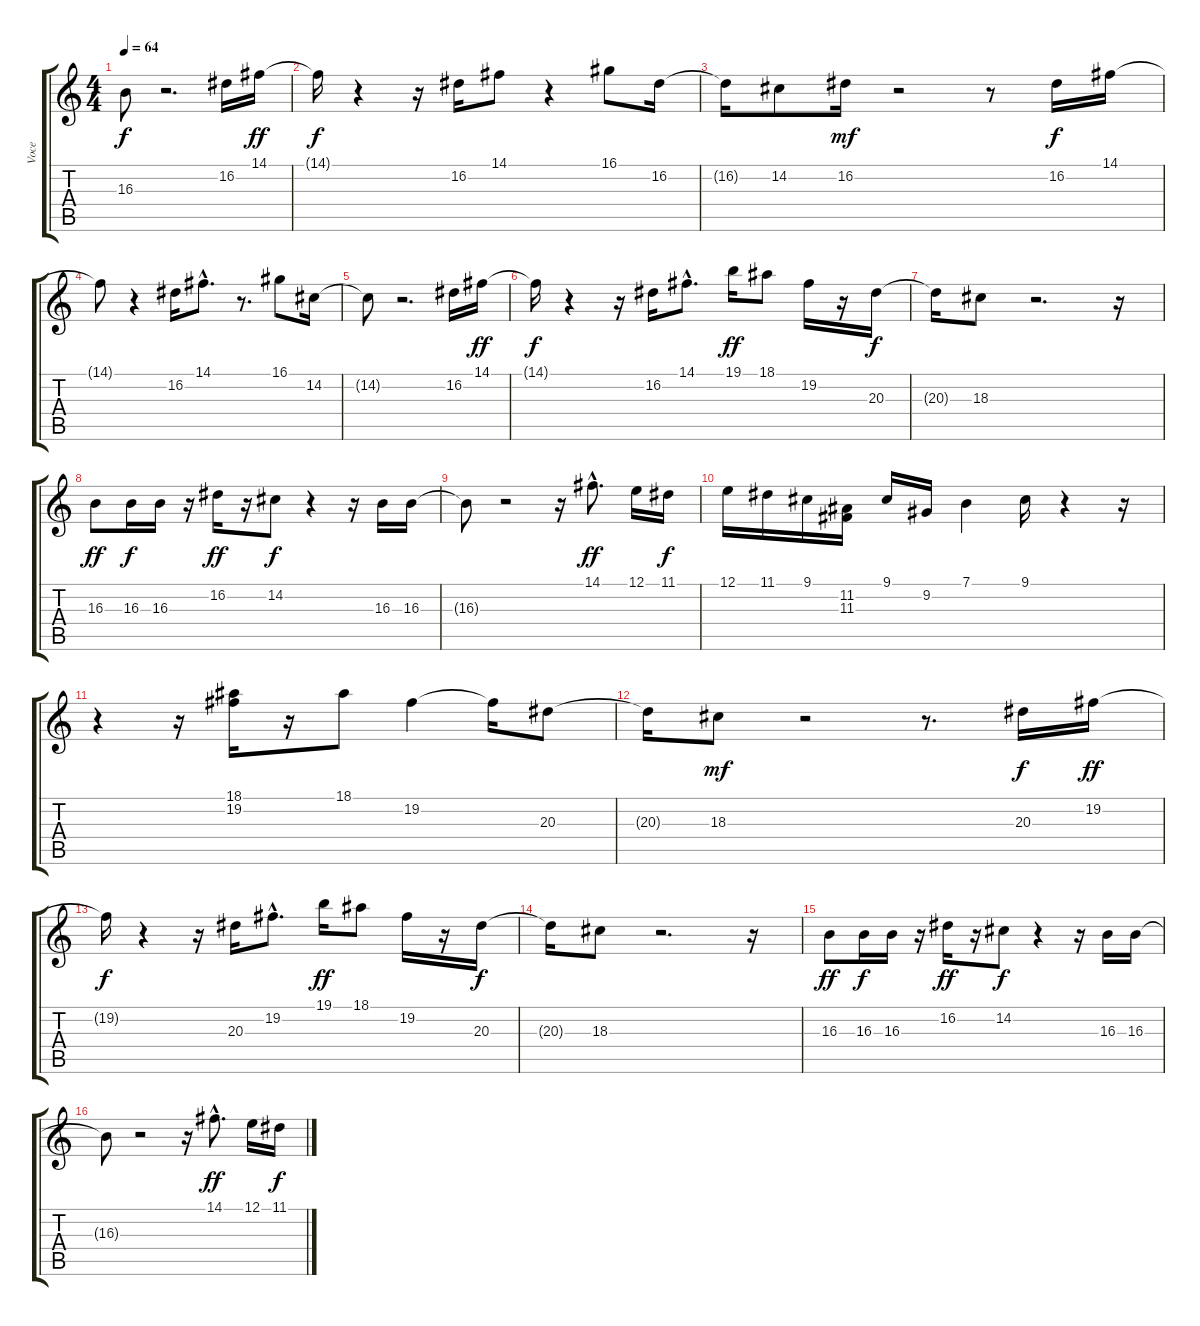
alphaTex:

\track ("Voce" "Voce") {instrument synthbrass1}
\staff {score tabs}
\tuning (E4 B3 G3 D3 A2 E2) {hide}
\ts (4 4)
\tempo 64
\clef g2
\ks c
16.3{t}.8{dy f} r.2{d} 16.2.16 14.1.16{dy ff} |
14.1{t}.16{dy f} r.4 r.16 16.2.16 14.1.8 r.4 16.1.8 16.2.16 |
16.2{t}.16 14.2.8 16.2.16{dy mf} r.2 r.8 16.2.16{dy f} 14.1.16 |
14.1{t}.8 r.4 16.2.16 14.1{hac}.8{d} r.8{d} 16.1.8 14.2.16 |
14.2{t}.8 r.2{d} 16.2.16 14.1.16{dy ff} |
14.1{t}.16{dy f} r.4 r.16 16.2.16 14.1{hac}.8{d} 19.1.16{dy ff} 18.1.8 19.2.16 r.16 20.3.16{dy f} |
20.3{t}.16 18.3.8 r.2{d} r.16 |
16.3.8{dy ff} 16.3.16{dy f} 16.3.16 r.16 16.2.16{dy ff} r.16 14.2.8{dy f} r.4 r.16 16.3.16 16.3.16 |
16.3{t}.8 r.2 r.16 14.1{hac}.8{d dy ff} 12.1.16 11.1.16{dy f} |
12.1.16 11.1.16 9.1.16 (11.2 11.3).16 9.1.16 9.2.16 7.1.4 9.1.16 r.4 r.16 |
r.4 r.16 (18.1 19.2).16 r.16 18.1.8 19.2.4 19.2{t}.16 20.3.8 |
20.3{t}.16 18.3.8{dy mf} r.2 r.8{d} 20.3.16{dy f} 19.2.16{dy ff} |
19.2{t}.16{dy f} r.4 r.16 20.3.16 19.2{hac}.8{d} 19.1.16{dy ff} 18.1.8 19.2.16 r.16 20.3.16{dy f} |
20.3{t}.16 18.3.8 r.2{d} r.16 |
16.3.8{dy ff} 16.3.16{dy f volume 15} 16.3.16{volume 15} r.16 16.2.16{dy ff volume 15} r.16 14.2.8{dy f volume 14} r.4 r.16 16.3.16{volume 13} 16.3.16{volume 13} |
16.3{t}.8 r.2 r.16 14.1{hac}.8{d dy ff volume 10} 12.1.16{volume 10} 11.1.16{dy f volume 10}
